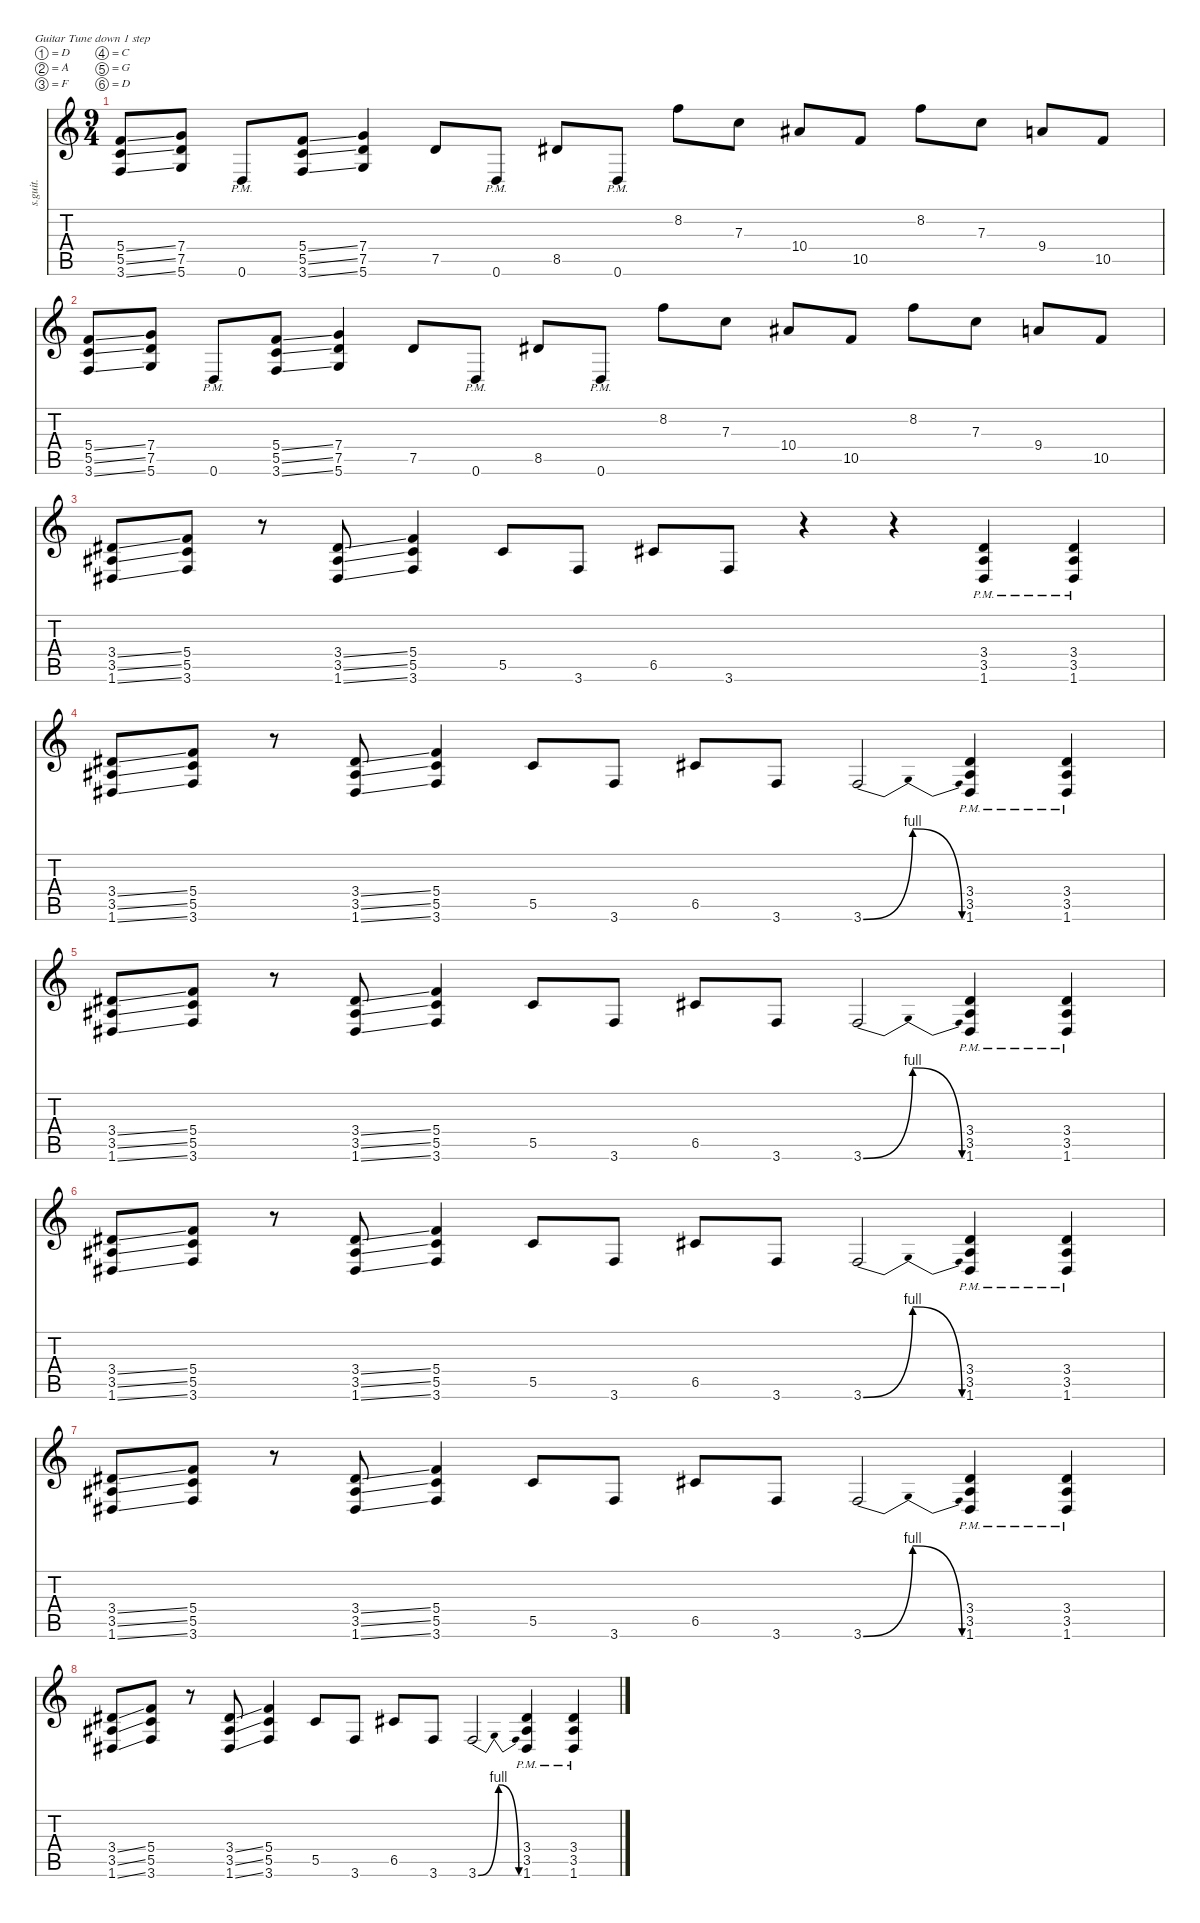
\defaultSystemsLayout 4
\hideDynamics
\bracketExtendMode nobrackets
\track ("A Nameless Ghoul - Rhythm" "s.guit.") {instrument distortionguitar}
\staff {score tabs}
\tuning (D4 A3 F3 C3 G2 D2)
\ts (9 4)
\tempo (130 hide)
\clef g2
\ks c
(5.4{ss} 5.5{ss} 3.6{ss}).8{dy f} (7.4 7.5 5.6).8 0.6{pm}.8 (5.4{ss} 5.5{ss} 3.6{ss}).8 (7.4 7.5 5.6).4 7.5.8 0.6{pm}.8 8.5{acc #}.8 0.6{pm}.8 8.2.8 7.3.8 10.4{acc #}.8 10.5.8 8.2.8 7.3.8 9.4.8 10.5.8 |
(5.4{ss} 5.5{ss} 3.6{ss}).8 (7.4 7.5 5.6).8 0.6{pm}.8 (5.4{ss} 5.5{ss} 3.6{ss}).8 (7.4 7.5 5.6).4 7.5.8 0.6{pm}.8 8.5{acc #}.8 0.6{pm}.8 8.2.8 7.3.8 10.4{acc #}.8 10.5.8 8.2.8 7.3.8 9.4.8 10.5.8 |
(3.4{ss acc #} 3.5{ss acc #} 1.6{ss acc #}).8 (5.4 5.5 3.6).8 r.8 (3.4{ss acc #} 3.5{ss acc #} 1.6{ss acc #}).8 (5.4 5.5 3.6).4 5.5.8 3.6.8 6.5{acc #}.8 3.6.8 r.4 r.4 (3.4{pm acc #} 3.5{pm acc #} 1.6{pm acc #}).4 (3.4{pm acc #} 3.5{pm acc #} 1.6{pm acc #}).4 |
(3.4{ss acc #} 3.5{ss acc #} 1.6{ss acc #}).8 (5.4 5.5 3.6).8 r.8 (3.4{ss acc #} 3.5{ss acc #} 1.6{ss acc #}).8 (5.4 5.5 3.6).4 5.5.8 3.6.8 6.5{acc #}.8 3.6.8 3.6{be (bendrelease 0 0 30 4 30 4 60 0)}.2 (3.4{pm acc #} 3.5{pm acc #} 1.6{pm acc #}).4 (3.4{pm acc #} 3.5{pm acc #} 1.6{pm acc #}).4 |
(3.4{ss acc #} 3.5{ss acc #} 1.6{ss acc #}).8 (5.4 5.5 3.6).8 r.8 (3.4{ss acc #} 3.5{ss acc #} 1.6{ss acc #}).8 (5.4 5.5 3.6).4 5.5.8 3.6.8 6.5{acc #}.8 3.6.8 3.6{be (bendrelease 0 0 30 4 30 4 60 0)}.2 (3.4{pm acc #} 3.5{pm acc #} 1.6{pm acc #}).4 (3.4{pm acc #} 3.5{pm acc #} 1.6{pm acc #}).4 |
(3.4{ss acc #} 3.5{ss acc #} 1.6{ss acc #}).8 (5.4 5.5 3.6).8 r.8 (3.4{ss acc #} 3.5{ss acc #} 1.6{ss acc #}).8 (5.4 5.5 3.6).4 5.5.8 3.6.8 6.5{acc #}.8 3.6.8 3.6{be (bendrelease 0 0 30 4 30 4 60 0)}.2 (3.4{pm acc #} 3.5{pm acc #} 1.6{pm acc #}).4 (3.4{pm acc #} 3.5{pm acc #} 1.6{pm acc #}).4 |
(3.4{ss acc #} 3.5{ss acc #} 1.6{ss acc #}).8 (5.4 5.5 3.6).8 r.8 (3.4{ss acc #} 3.5{ss acc #} 1.6{ss acc #}).8 (5.4 5.5 3.6).4 5.5.8 3.6.8 6.5{acc #}.8 3.6.8 3.6{be (bendrelease 0 0 30 4 30 4 60 0)}.2 (3.4{pm acc #} 3.5{pm acc #} 1.6{pm acc #}).4 (3.4{pm acc #} 3.5{pm acc #} 1.6{pm acc #}).4 |
(3.4{ss acc #} 3.5{ss acc #} 1.6{ss acc #}).8 (5.4 5.5 3.6).8 r.8 (3.4{ss acc #} 3.5{ss acc #} 1.6{ss acc #}).8 (5.4 5.5 3.6).4 5.5.8 3.6.8 6.5{acc #}.8 3.6.8 3.6{be (bendrelease 0 0 30 4 30 4 60 0)}.2 (3.4{pm acc #} 3.5{pm acc #} 1.6{pm acc #}).4 (3.4{pm acc #} 3.5{pm acc #} 1.6{pm acc #}).4
